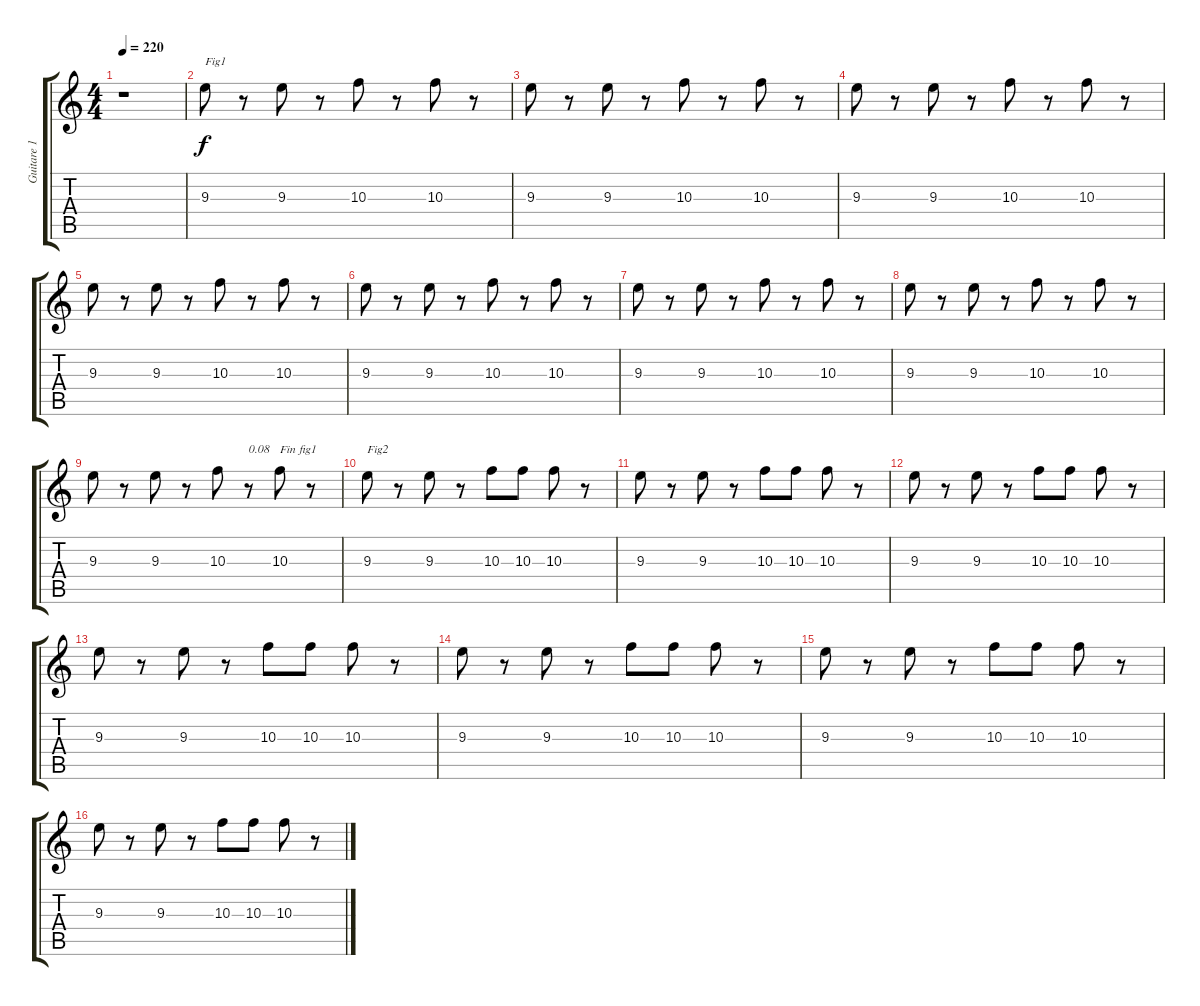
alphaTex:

\track ("Guitare 1 Dr-D" "Guitare 1 ") {instrument overdrivenguitar}
\staff {score tabs}
\tuning (E4 B3 G3 D3 A2 D2) {hide}
\ts (4 4)
\tempo 220
\clef g2
\ks c
r.1{dy f instrument overdrivenguitar} |
9.3.8{txt "Fig1"} r.8 9.3.8 r.8 10.3.8 r.8 10.3.8 r.8 |
9.3.8 r.8 9.3.8 r.8 10.3.8 r.8 10.3.8 r.8 |
9.3.8 r.8 9.3.8 r.8 10.3.8 r.8 10.3.8 r.8 |
9.3.8 r.8 9.3.8 r.8 10.3.8 r.8 10.3.8 r.8 |
9.3.8 r.8 9.3.8 r.8 10.3.8 r.8 10.3.8 r.8 |
9.3.8 r.8 9.3.8 r.8 10.3.8 r.8 10.3.8 r.8 |
9.3.8 r.8 9.3.8 r.8 10.3.8 r.8 10.3.8 r.8 |
9.3.8 r.8 9.3.8 r.8 10.3.8 r.8{txt "0.08"} 10.3.8{txt "Fin fig1"} r.8 |
9.3.8{txt "Fig2"} r.8 9.3.8 r.8 10.3.8 10.3.8 10.3.8 r.8 |
9.3.8 r.8 9.3.8 r.8 10.3.8 10.3.8 10.3.8 r.8 |
9.3.8 r.8 9.3.8 r.8 10.3.8 10.3.8 10.3.8 r.8 |
9.3.8 r.8 9.3.8 r.8 10.3.8 10.3.8 10.3.8 r.8 |
9.3.8 r.8 9.3.8 r.8 10.3.8 10.3.8 10.3.8 r.8 |
9.3.8 r.8 9.3.8 r.8 10.3.8 10.3.8 10.3.8 r.8 |
9.3.8 r.8 9.3.8 r.8 10.3.8 10.3.8 10.3.8 r.8
